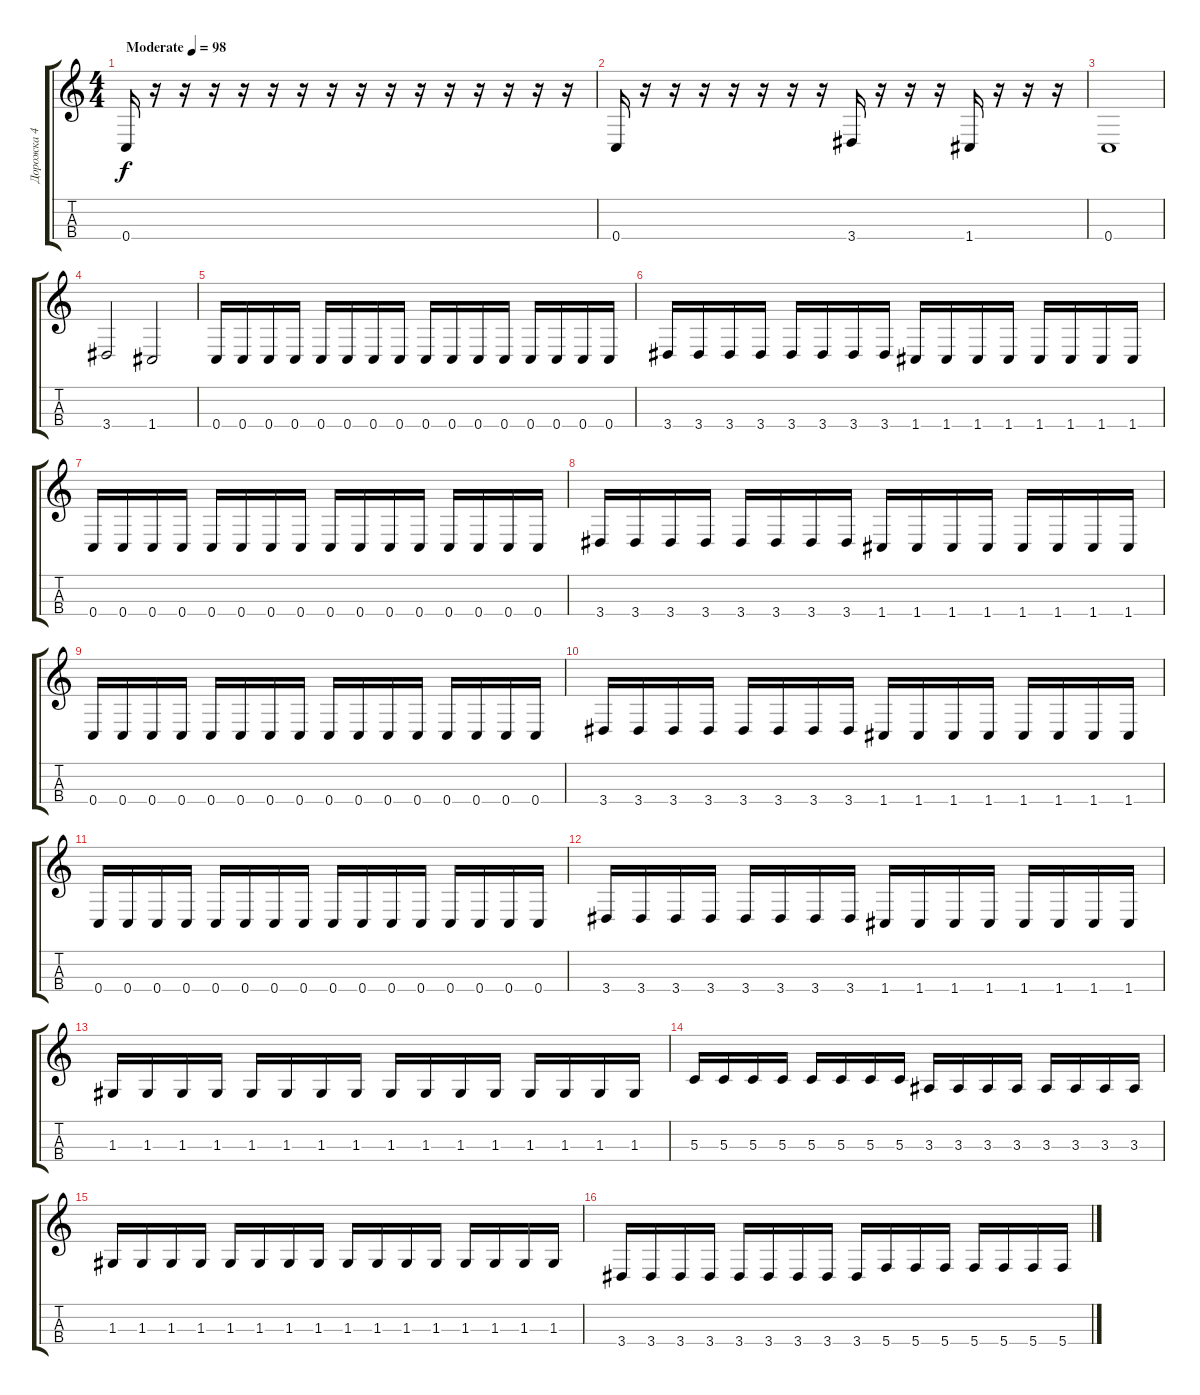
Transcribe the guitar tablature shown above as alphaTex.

\track ("Дорожка 4" "Дорожка 4") {instrument electricbassfinger}
\staff {score tabs}
\tuning (A3 D3 G2 C2) {hide}
\ts (4 4)
\tempo (98 "Moderate")
\clef g2
\ks c
0.4.16{dy f instrument electricbassfinger} r.16 r.16 r.16 r.16 r.16 r.16 r.16 r.16 r.16 r.16 r.16 r.16 r.16 r.16 r.16 |
0.4.16 r.16 r.16 r.16 r.16 r.16 r.16 r.16 3.4.16 r.16 r.16 r.16 1.4.16 r.16 r.16 r.16 |
0.4.1 |
3.4.2 1.4.2 |
0.4.16 0.4.16 0.4.16 0.4.16 0.4.16 0.4.16 0.4.16 0.4.16 0.4.16 0.4.16 0.4.16 0.4.16 0.4.16 0.4.16 0.4.16 0.4.16 |
3.4.16 3.4.16 3.4.16 3.4.16 3.4.16 3.4.16 3.4.16 3.4.16 1.4.16 1.4.16 1.4.16 1.4.16 1.4.16 1.4.16 1.4.16 1.4.16 |
0.4.16 0.4.16 0.4.16 0.4.16 0.4.16 0.4.16 0.4.16 0.4.16 0.4.16 0.4.16 0.4.16 0.4.16 0.4.16 0.4.16 0.4.16 0.4.16 |
3.4.16 3.4.16 3.4.16 3.4.16 3.4.16 3.4.16 3.4.16 3.4.16 1.4.16 1.4.16 1.4.16 1.4.16 1.4.16 1.4.16 1.4.16 1.4.16 |
0.4.16 0.4.16 0.4.16 0.4.16 0.4.16 0.4.16 0.4.16 0.4.16 0.4.16 0.4.16 0.4.16 0.4.16 0.4.16 0.4.16 0.4.16 0.4.16 |
3.4.16 3.4.16 3.4.16 3.4.16 3.4.16 3.4.16 3.4.16 3.4.16 1.4.16 1.4.16 1.4.16 1.4.16 1.4.16 1.4.16 1.4.16 1.4.16 |
0.4.16 0.4.16 0.4.16 0.4.16 0.4.16 0.4.16 0.4.16 0.4.16 0.4.16 0.4.16 0.4.16 0.4.16 0.4.16 0.4.16 0.4.16 0.4.16 |
3.4.16 3.4.16 3.4.16 3.4.16 3.4.16 3.4.16 3.4.16 3.4.16 1.4.16 1.4.16 1.4.16 1.4.16 1.4.16 1.4.16 1.4.16 1.4.16 |
1.3.16 1.3.16 1.3.16 1.3.16 1.3.16 1.3.16 1.3.16 1.3.16 1.3.16 1.3.16 1.3.16 1.3.16 1.3.16 1.3.16 1.3.16 1.3.16 |
5.3.16 5.3.16 5.3.16 5.3.16 5.3.16 5.3.16 5.3.16 5.3.16 3.3.16 3.3.16 3.3.16 3.3.16 3.3.16 3.3.16 3.3.16 3.3.16 |
1.3.16 1.3.16 1.3.16 1.3.16 1.3.16 1.3.16 1.3.16 1.3.16 1.3.16 1.3.16 1.3.16 1.3.16 1.3.16 1.3.16 1.3.16 1.3.16 |
3.4.16 3.4.16 3.4.16 3.4.16 3.4.16 3.4.16 3.4.16 3.4.16 3.4.16 5.4.16 5.4.16 5.4.16 5.4.16 5.4.16 5.4.16 5.4.16
